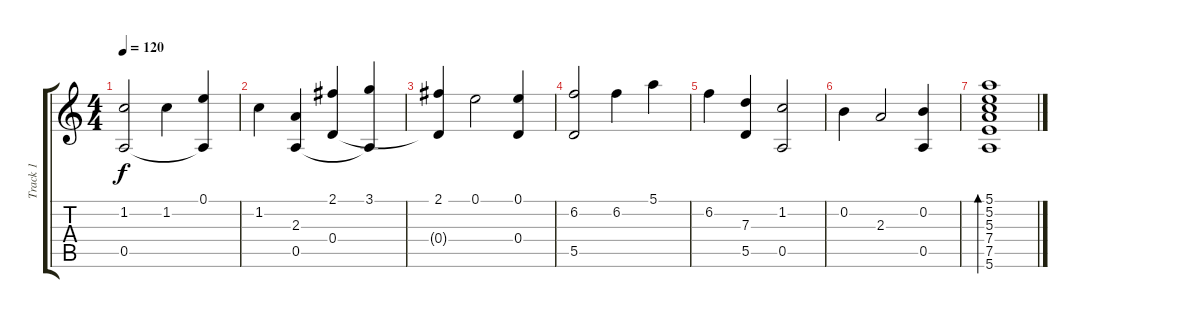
\track ("Track 1" "Track 1") {instrument acousticguitarnylon}
\staff {score tabs}
\tuning (E4 B3 G3 D3 A2 E2) {hide}
\ts (4 4)
\tempo 120
\clef g2
\ks c
(1.2 0.5).2{dy f} 1.2.4 (0.1 0.5{t}).4 |
1.2.4 (2.3 0.5).4 (2.1 0.4).4 (3.1 0.5{t}).4 |
(2.1 0.4{t}).4 0.1.2 (0.1 0.4).4 |
(6.2 5.5).2 6.2.4 5.1.4 |
6.2.4 (7.3 5.5).4 (1.2 0.5).2 |
0.2.4 2.3.2 (0.2 0.5).4 |
(5.1 5.2 5.3 7.4 7.5 5.6).1{bd 480}
